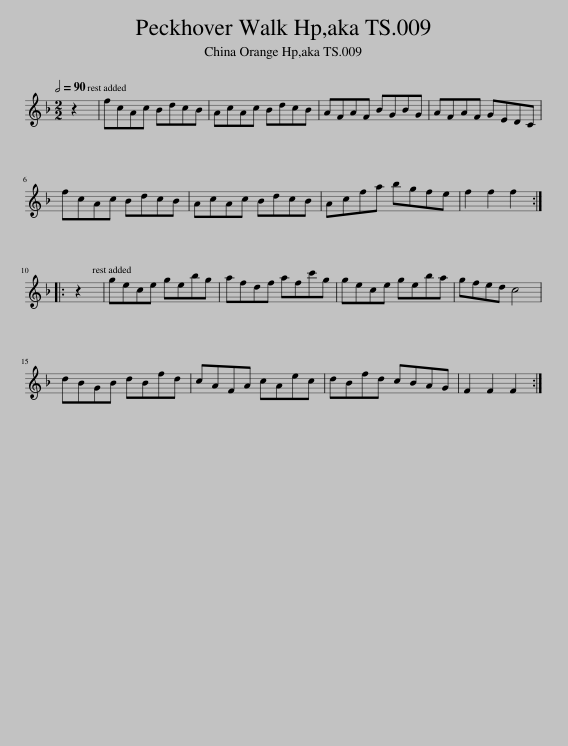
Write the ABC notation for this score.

X:1
L:1/8
Q:1/2=90
M:2/2
I:linebreak $
K:F
V:1 treble
V:1
 z2 | fcAc BdcB | AcAc BdcB | AFAF BGBG | AFAF GEDC |$ %5
 fcAc BdcB | AcAc BdcB | Acfa bgfe | f2 f2 f2 ::$ z2 | %10
 gece gebg | afdf afc'g | gece geba | gfed c4 |$ dBGB dBfd | %15
 cAFA cAec | dBfd cBAG | F2 F2 F2 :| %18
